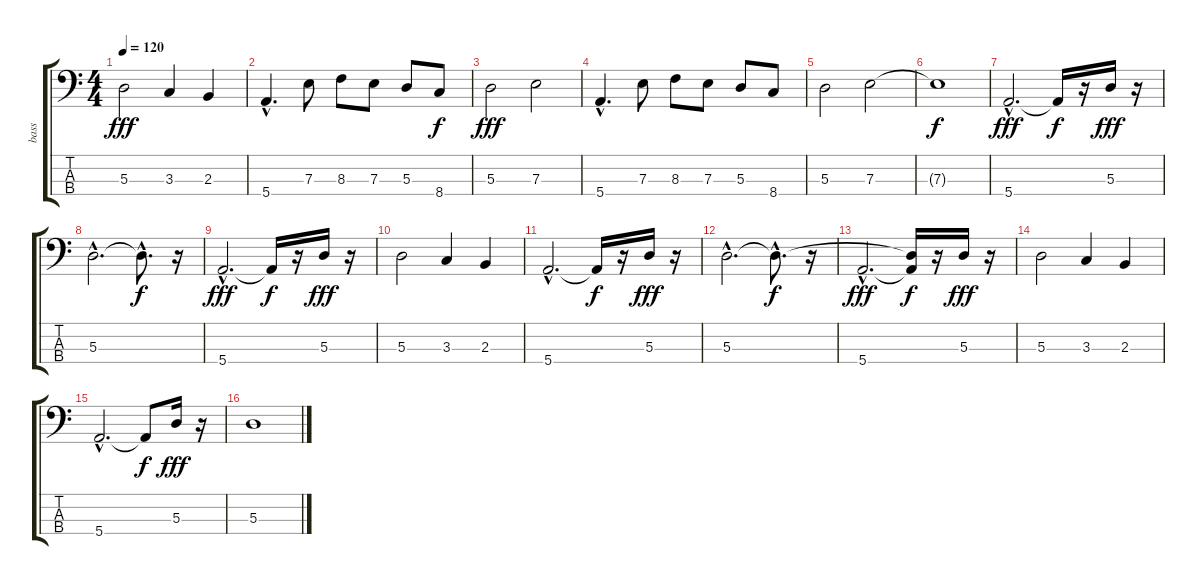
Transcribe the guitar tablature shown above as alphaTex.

\track ("bass" "bass") {instrument fretlessbass}
\staff {score tabs}
\tuning (G2 D2 A1 E1) {hide}
\ts (4 4)
\tempo 120
\clef f4
\ks c
5.3.2{dy fff} 3.3.4 2.3.4 |
5.4{hac}.4{d} 7.3.8 8.3.8 7.3.8 5.3.8 8.4.8{dy f} |
5.3.2{dy fff} 7.3.2 |
5.4{hac}.4{d} 7.3.8 8.3.8 7.3.8 5.3.8 8.4.8 |
5.3.2 7.3.2 |
7.3{t}.1{dy f} |
5.4{hac}.2{d dy fff} 5.4{t}.16{dy f} r.16 5.3.16{dy fff} r.16 |
5.3{hac}.2{d} 5.3{hac t}.8{d dy f} r.16 |
5.4{hac}.2{d dy fff} 5.4{t}.16{dy f} r.16 5.3.16{dy fff} r.16 |
5.3.2 3.3.4 2.3.4 |
5.4{hac}.2{d} 5.4{t}.16{dy f} r.16 5.3.16{dy fff} r.16 |
5.3{hac}.2{d} 5.3{hac t}.8{d dy f} r.16 |
5.4{hac}.2{d dy fff} (5.3{t} 5.4{t}).16{dy f} r.16 5.3.16{dy fff} r.16 |
5.3.2 3.3.4 2.3.4 |
5.4{hac}.2{d} 5.4{t}.8{dy f} 5.3.16{dy fff} r.16 |
5.3.1
